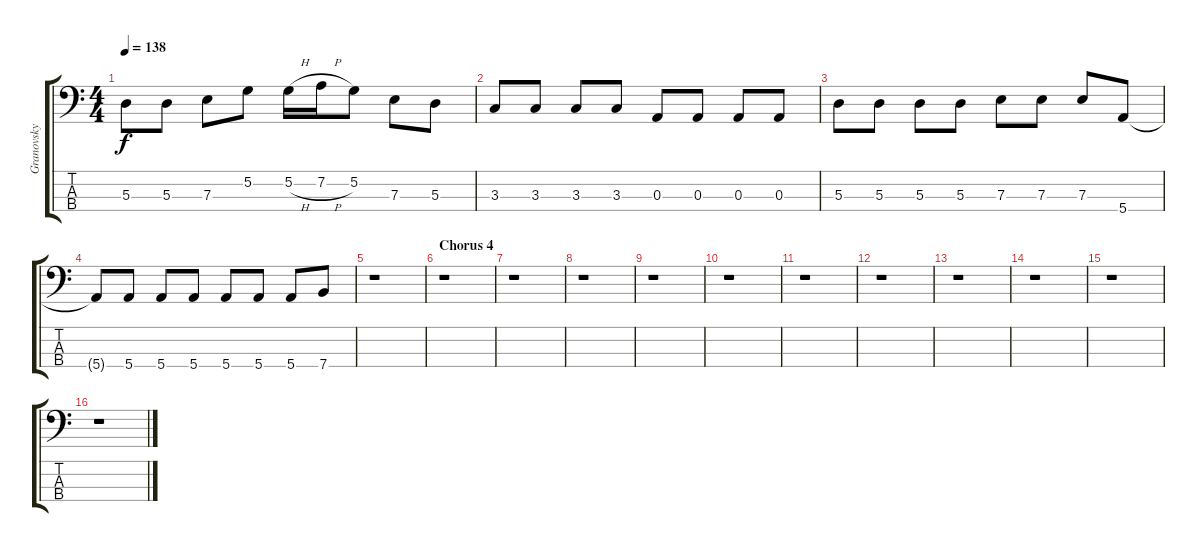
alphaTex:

\track ("Granovsky" "Granovsky") {instrument electricbassfinger}
\staff {score tabs}
\tuning (G2 D2 A1 E1) {hide}
\ts (4 4)
\tempo 138
\clef f4
\ks c
5.3{t}.8{dy f} 5.3.8 7.3.8 5.2.8 5.2{h}.16 7.2{h}.16 5.2.8 7.3.8 5.3.8 |
3.3.8 3.3.8 3.3.8 3.3.8 0.3.8 0.3.8 0.3.8 0.3.8 |
5.3.8 5.3.8 5.3.8 5.3.8 7.3.8 7.3.8 7.3.8 5.4.8 |
5.4{t}.8 5.4.8 5.4.8 5.4.8 5.4.8 5.4.8 5.4.8 7.4.8 |
r.1 |
\section ("" "Chorus 4")
r.1 |
r.1 |
r.1 |
r.1 |
r.1 |
r.1 |
r.1 |
r.1 |
r.1 |
r.1 |
r.1
